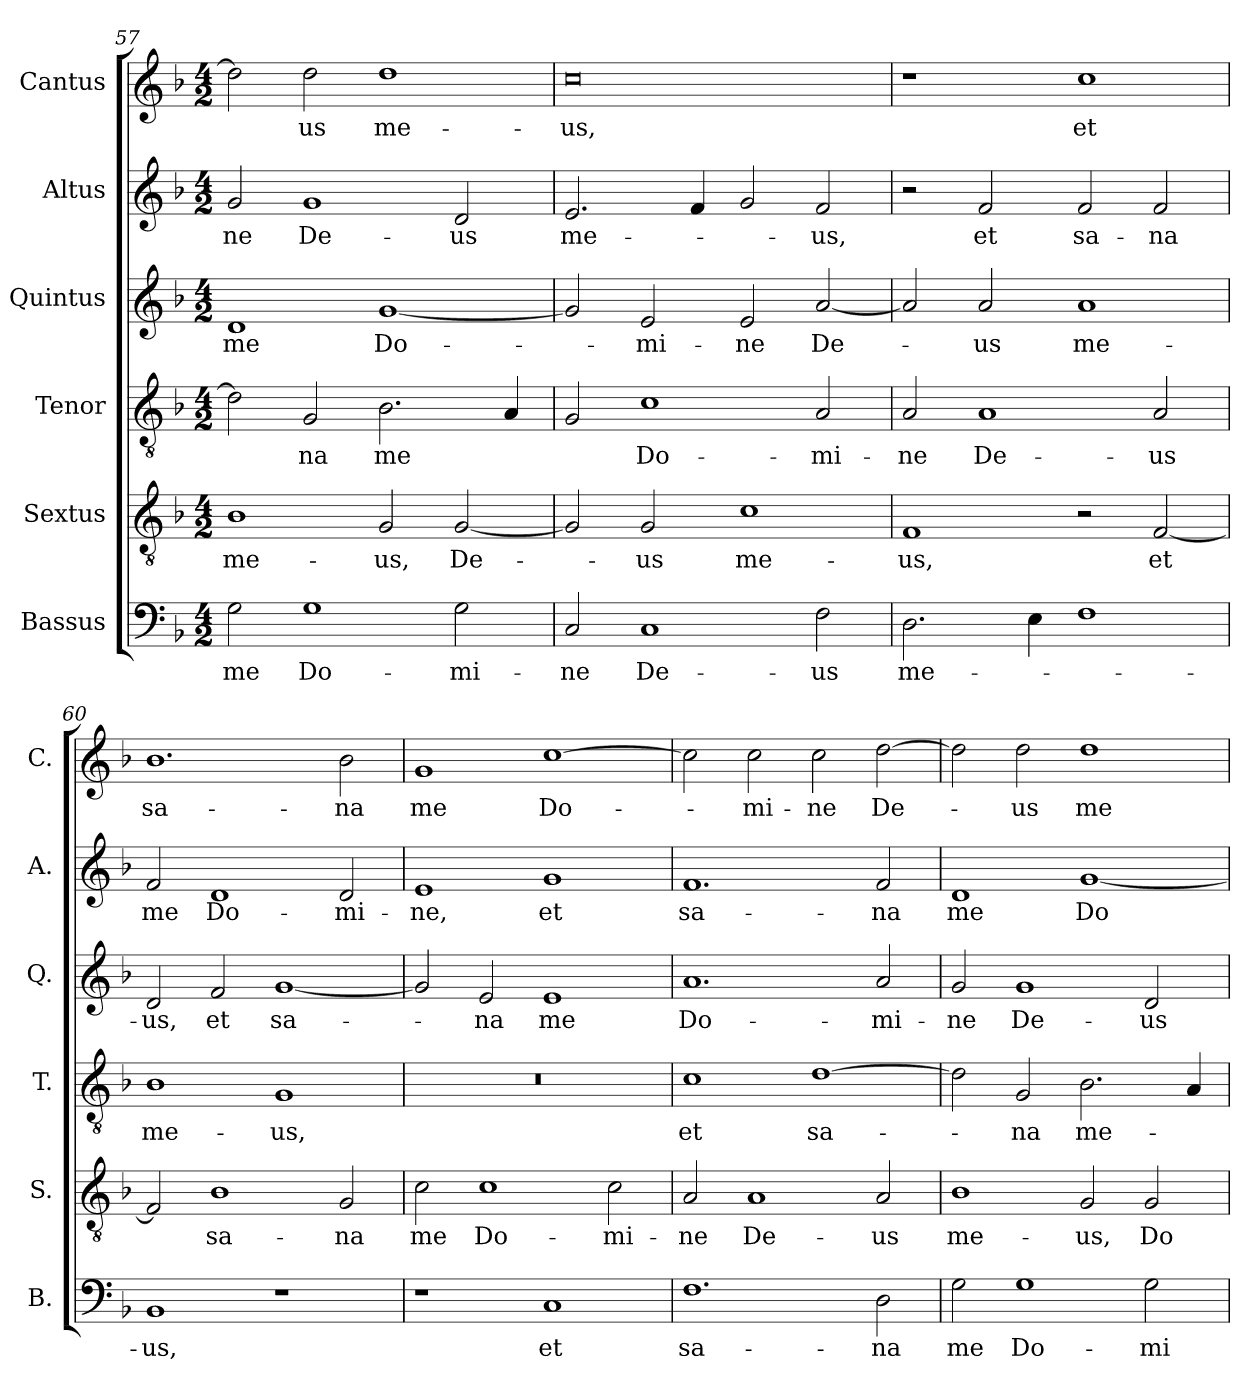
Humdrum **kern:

**kern	**text	**kern	**text	**kern	**text	**kern	**text	**kern	**text	**kern	**text
*part6	*part6	*part5	*part5	*part4	*part4	*part3	*part3	*part2	*part2	*part1	*part1
*staff6	*staff6	*staff5	*staff5	*staff4	*staff4	*staff3	*staff3	*staff2	*staff2	*staff1	*staff1
*I"Bassus	*	*I"Sextus	*	*I"Tenor	*	*I"Quintus	*	*I"Altus	*	*I"Cantus	*
*I'B.	*	*I'S.	*	*I'T.	*	*I'Q.	*	*I'A.	*	*I'C.	*
*clefF4	*	*clefGv2	*	*clefGv2	*	*clefG2	*	*clefG2	*	*clefG2	*
*k[b-]	*	*k[b-]	*	*k[b-]	*	*k[b-]	*	*k[b-]	*	*k[b-]	*
*M4/2	*	*M4/2	*	*M4/2	*	*M4/2	*	*M4/2	*	*M4/2	*
=57	=57	=57	=57	=57	=57	=57	=57	=57	=57	=57	=57
2G\	me	1B-	me-	2d\]	.	1d	me	2g/	-ne	2dd\]	.
1G	Do-	.	.	2G/	-na	.	.	1g	De-	2dd\	-us
.	.	2G/	-us,	2.B-\	me	[1g	Do-	.	.	1dd	me-
2G\	-mi-	[2G/	De-	.	.	.	.	2d/	-us	.	.
.	.	.	.	4A/	.	.	.	.	.	.	.
=58	=58	=58	=58	=58	=58	=58	=58	=58	=58	=58	=58
2C/	-ne	2G/]	.	2G/	.	2g/]	.	2.e/	me-	0cc	-us,
1C	De-	2G/	-us	1c	Do-	2e/	-mi-	.	.	.	.
.	.	.	.	.	.	.	.	4f/	.	.	.
.	.	1c	me-	.	.	2e/	-ne	2g/	.	.	.
2F\	-us	.	.	2A/	-mi-	[2a/	De-	2f/	-us,	.	.
=59	=59	=59	=59	=59	=59	=59	=59	=59	=59	=59	=59
2.D\	me-	1F	-us,	2A/	-ne	2a/]	.	2r	.	1r	.
.	.	.	.	1A	De-	2a/	-us	2f/	et	.	.
4E\	.	.	.	.	.	.	.	.	.	.	.
1F	.	2r	.	.	.	1a	me-	2f/	sa-	1cc	et
.	.	[2F/	et	2A/	-us	.	.	2f/	-na	.	.
=60	=60	=60	=60	=60	=60	=60	=60	=60	=60	=60	=60
1BB-	-us,	2F/]	.	1B-	me-	2d/	-us,	2f/	me	1.b-	sa-
.	.	1B-	sa-	.	.	2f/	et	1d	Do-	.	.
1r	.	.	.	1G	-us,	[1g	sa-	.	.	.	.
.	.	2G/	-na	.	.	.	.	2d/	-mi-	2b-\	-na
=61	=61	=61	=61	=61	=61	=61	=61	=61	=61	=61	=61
1r	.	2c\	me	0r	.	2g/]	.	1e	-ne,	1g	me
.	.	1c	Do-	.	.	2e/	na	.	.	.	.
1C	et	.	.	.	.	1e	me	1g	et	[1cc	Do-
.	.	2c\	-mi-	.	.	.	.	.	.	.	.
!!LO:LB:g=z
=62	=62	=62	=62	=62	=62	=62	=62	=62	=62	=62	=62
1.F	sa-	2A/	-ne	1c	et	1.a	Do-	1.f	sa-	2cc\]	.
.	.	1A	De-	.	.	.	.	.	.	2cc\	-mi-
.	.	.	.	[1d	sa-	.	.	.	.	2cc\	-ne
2D\	-na	2A/	-us	.	.	2a/	-mi-	2f/	-na	[2dd\	De-
=63	=63	=63	=63	=63	=63	=63	=63	=63	=63	=63	=63
2G\	me	1B-	me-	2d\]	.	2g/	-ne	1d	me	2dd\]	.
1G	Do-	.	.	2G/	-na	1g	De-	.	.	2dd\	-us
.	.	2G/	-us,	2.B-\	me-	.	.	[1g	Do-	1dd	me-
2G\	-mi-	2G/	Do-	.	.	2d/	-us	.	.	.	.
.	.	.	.	4A/	.	.	.	.	.	.	.
=	=	=	=	=	=	=	=	=	=	=	=
*-	*-	*-	*-	*-	*-	*-	*-	*-	*-	*-	*-
